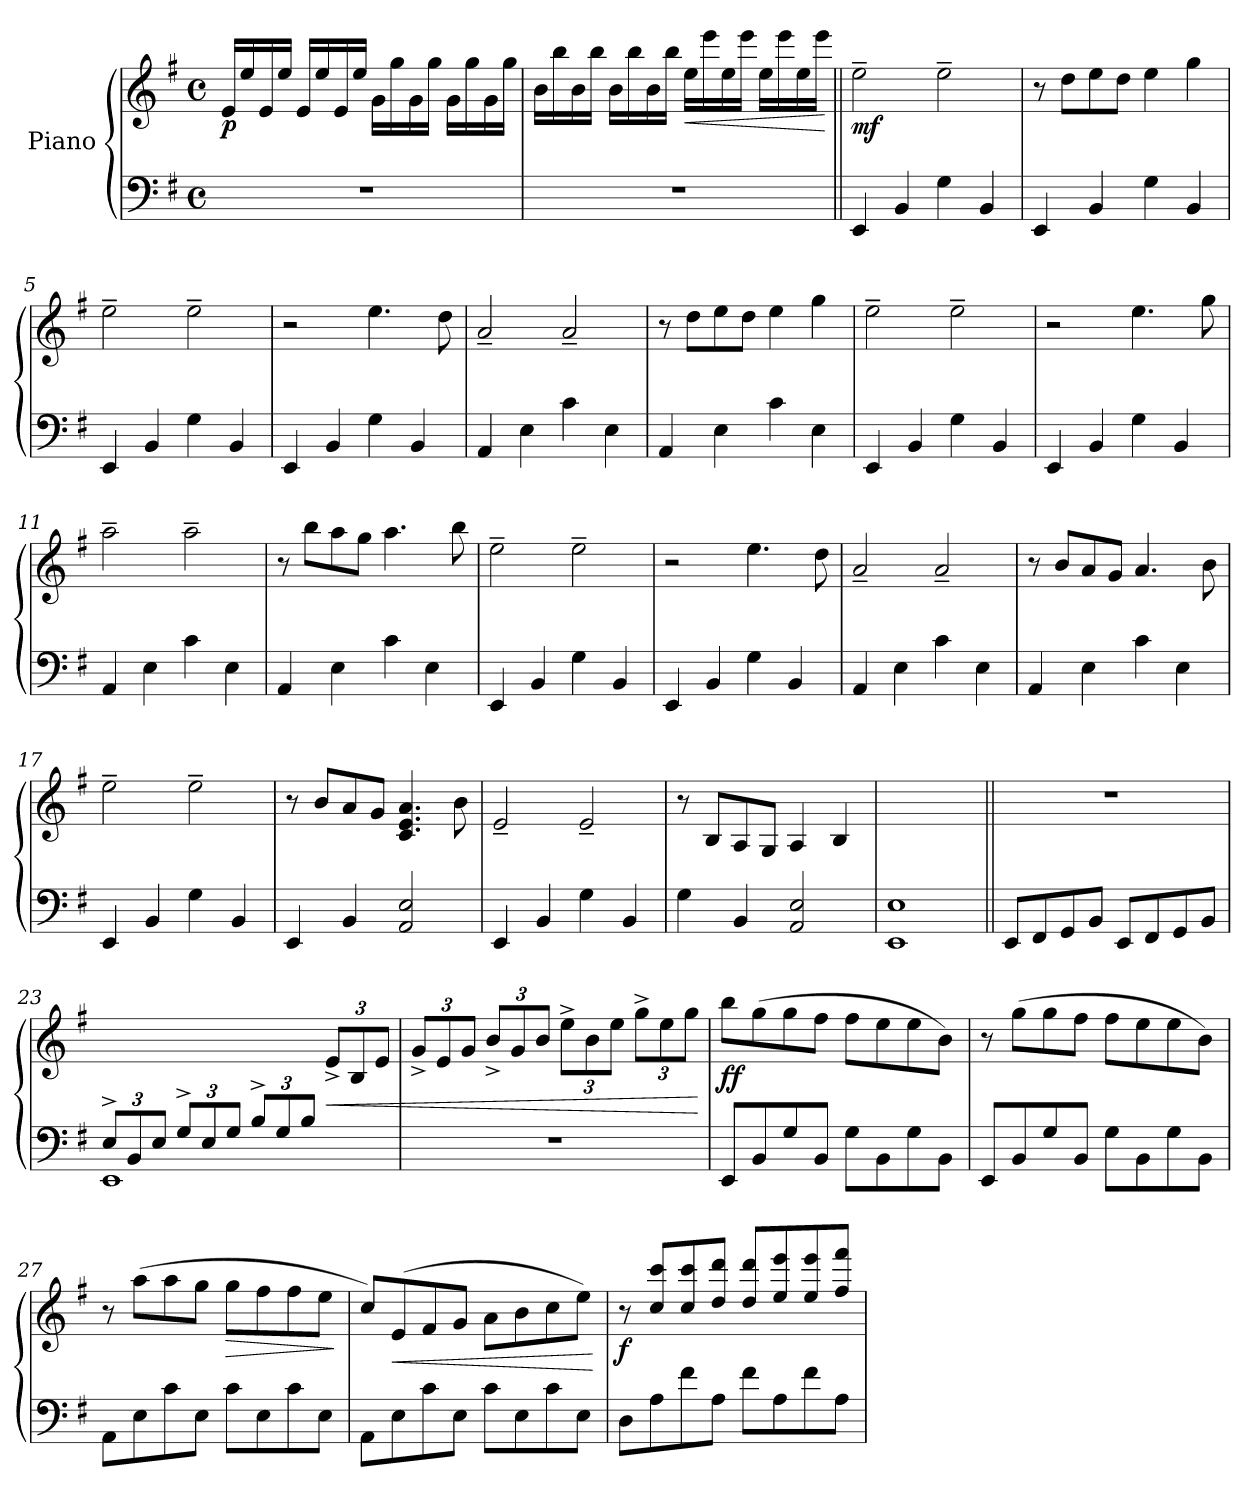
**kern	**kern	**dynam
*part1	*part1	*part1
*staff2	*staff1	*staff1/2
*I"Piano	*	*
*clefF4	*clefG2	*
*k[f#]	*k[f#]	*
*e:	*e:	*
*M4/4	*M4/4	*
*met(c)	*met(c)	*
*MM120	*MM120	*
=1	=1	=1
!	!	!LO:DY:b
1r	16e/LL	p
.	16ee/	.
.	16e/	.
.	16ee/JJ	.
.	16e/LL	.
.	16ee/	.
.	16e/	.
.	16ee/JJ	.
.	16g\LL	.
.	16gg\	.
.	16g\	.
.	16gg\JJ	.
.	16g\LL	.
.	16gg\	.
.	16g\	.
.	16gg\JJ	.
=2	=2	=2
1r	16b\LL	.
.	16bb\	.
.	16b\	.
.	16bb\JJ	.
.	16b\LL	.
.	16bb\	.
.	16b\	.
.	16bb\JJ	.
!	!	!LO:HP:b
.	16ee\LL	<
.	16eee\	.
.	16ee\	.
.	16eee\JJ	.
.	16ee\LL	.
.	16eee\	.
.	16ee\	.
.	16eee\JJ	.
.	.	[
=3||	=3||	=3||
!	!	!LO:DY:b
4EE/	2ee~\	mf
4BB/	.	.
4G\	2ee~\	.
4BB/	.	.
=4	=4	=4
4EE/	8r	.
.	8dd\L	.
4BB/	8ee\	.
.	8dd\J	.
4G\	4ee\	.
4BB/	4gg\	.
=5	=5	=5
4EE/	2ee~\	.
4BB/	.	.
4G\	2ee~\	.
4BB/	.	.
!!LO:LB:g=z
=6	=6	=6
4EE/	2r	.
4BB/	.	.
4G\	4.ee\	.
4BB/	.	.
.	8dd\	.
=7	=7	=7
4AA/	2a~/	.
4E\	.	.
4c\	2a~/	.
4E\	.	.
=8	=8	=8
4AA/	8r	.
.	8dd\L	.
4E\	8ee\	.
.	8dd\J	.
4c\	4ee\	.
4E\	4gg\	.
=9	=9	=9
4EE/	2ee~\	.
4BB/	.	.
4G\	2ee~\	.
4BB/	.	.
=10	=10	=10
4EE/	2r	.
4BB/	.	.
4G\	4.ee\	.
4BB/	.	.
.	8gg\	.
=11	=11	=11
4AA/	2aa~\	.
4E\	.	.
4c\	2aa~\	.
4E\	.	.
=12	=12	=12
4AA/	8r	.
.	8bb\L	.
4E\	8aa\	.
.	8gg\J	.
4c\	4.aa\	.
4E\	.	.
.	8bb\	.
=13	=13	=13
4EE/	2ee~\	.
4BB/	.	.
4G\	2ee~\	.
4BB/	.	.
=14	=14	=14
4EE/	2r	.
4BB/	.	.
4G\	4.ee\	.
4BB/	.	.
.	8dd\	.
!!LO:LB:g=z
=15	=15	=15
4AA/	2a~/	.
4E\	.	.
4c\	2a~/	.
4E\	.	.
=16	=16	=16
4AA/	8r	.
.	8b/L	.
4E\	8a/	.
.	8g/J	.
4c\	4.a/	.
4E\	.	.
.	8b\	.
=17	=17	=17
4EE/	2ee~\	.
4BB/	.	.
4G\	2ee~\	.
4BB/	.	.
=18	=18	=18
4EE/	8r	.
.	8b/L	.
4BB/	8a/	.
.	8g/J	.
2AA/ 2E/	4.c/ 4.e/ 4.a/	.
.	8b\	.
=19	=19	=19
4EE/	2e~/	.
4BB/	.	.
4G\	2e~/	.
4BB/	.	.
=20	=20	=20
4G\	8r	.
.	8B/L	.
4BB/	8A/	.
.	8G/J	.
2AA/ 2E/	4A/	.
.	4B/	.
=21	=21	=21
*^	*	*
1E	1EE	1ryy	.
*v	*v	*	*
=22||	=22||	=22||
8EE/L	1r	.
8FF#/	.	.
8GG/	.	.
8BB/J	.	.
8EE/L	.	.
8FF#/	.	.
8GG/	.	.
8BB/J	.	.
!!LO:LB:g=z
=23	=23	=23
*Xbrackettup	*	*
*^	*	*
12E^/L	1EE	2.ryy	.
12BB/	.	.	.
12E/J	.	.	.
12G^/L	.	.	.
12E/	.	.	.
12G/J	.	.	.
12B^/L	.	.	.
12G/	.	.	.
12B/J	.	.	.
*	*	*Xbrackettup	*
!	!	!	!LO:HP:b
4ryy	.	12e^/L	<
.	.	12B/	.
.	.	12e/J	.
*v	*v	*	*
=24	=24	=24
1r	12g^/L	.
.	12e/	.
.	12g/J	.
.	12b^/L	.
.	12g/	.
.	12b/J	.
.	12ee^\L	.
.	12b\	.
.	12ee\J	.
.	12gg^\L	.
.	12ee\	.
.	12gg\J	.
.	.	[
=25	=25	=25
!	!	!LO:DY:b
8EE/L	8bb\L	ff
8BB/	(>8gg\	.
8G/	8gg\	.
8BB/J	8ff#\J	.
8G\L	8ff#\L	.
8BB\	8ee\	.
8G\	8ee\	.
8BB\J	8b\J)	.
=26	=26	=26
8EE/L	8r	.
8BB/	(>8gg\L	.
8G/	8gg\	.
8BB/J	8ff#\J	.
8G\L	8ff#\L	.
8BB\	8ee\	.
8G\	8ee\	.
8BB\J	8b\J)	.
=27	=27	=27
8AA\L	8r	.
8E\	(>8aa\L	.
8c\	8aa\	.
8E\J	8gg\J	.
!	!	!LO:HP:b
8c\L	8gg\L	>
8E\	8ff#\	.
8c\	8ff#\	.
8E\J	8ee\J	.
.	.	]
!!LO:LB:g=z
=28	=28	=28
8AA\L	8cc/L)	.
!	!	!LO:HP:b
8E\	(>8e/	<
8c\	8f#/	.
8E\J	8g/J	.
8c\L	8a\L	.
8E\	8b\	.
8c\	8cc\	.
8E\J	8ee\J)	.
.	.	[
=29	=29	=29
!	!	!LO:DY:b
8D\L	8r	f
8A\	8cc/ 8ccc/L	.
8f#\	8cc/ 8ccc/	.
8A\J	8dd/ 8ddd/J	.
8f#\L	8dd/ 8ddd/L	.
8A\	8ee/ 8eee/	.
8f#\	8ee/ 8eee/	.
8A\J	8ff#/ 8fff#/J	.
=	=	=
*-	*-	*-
